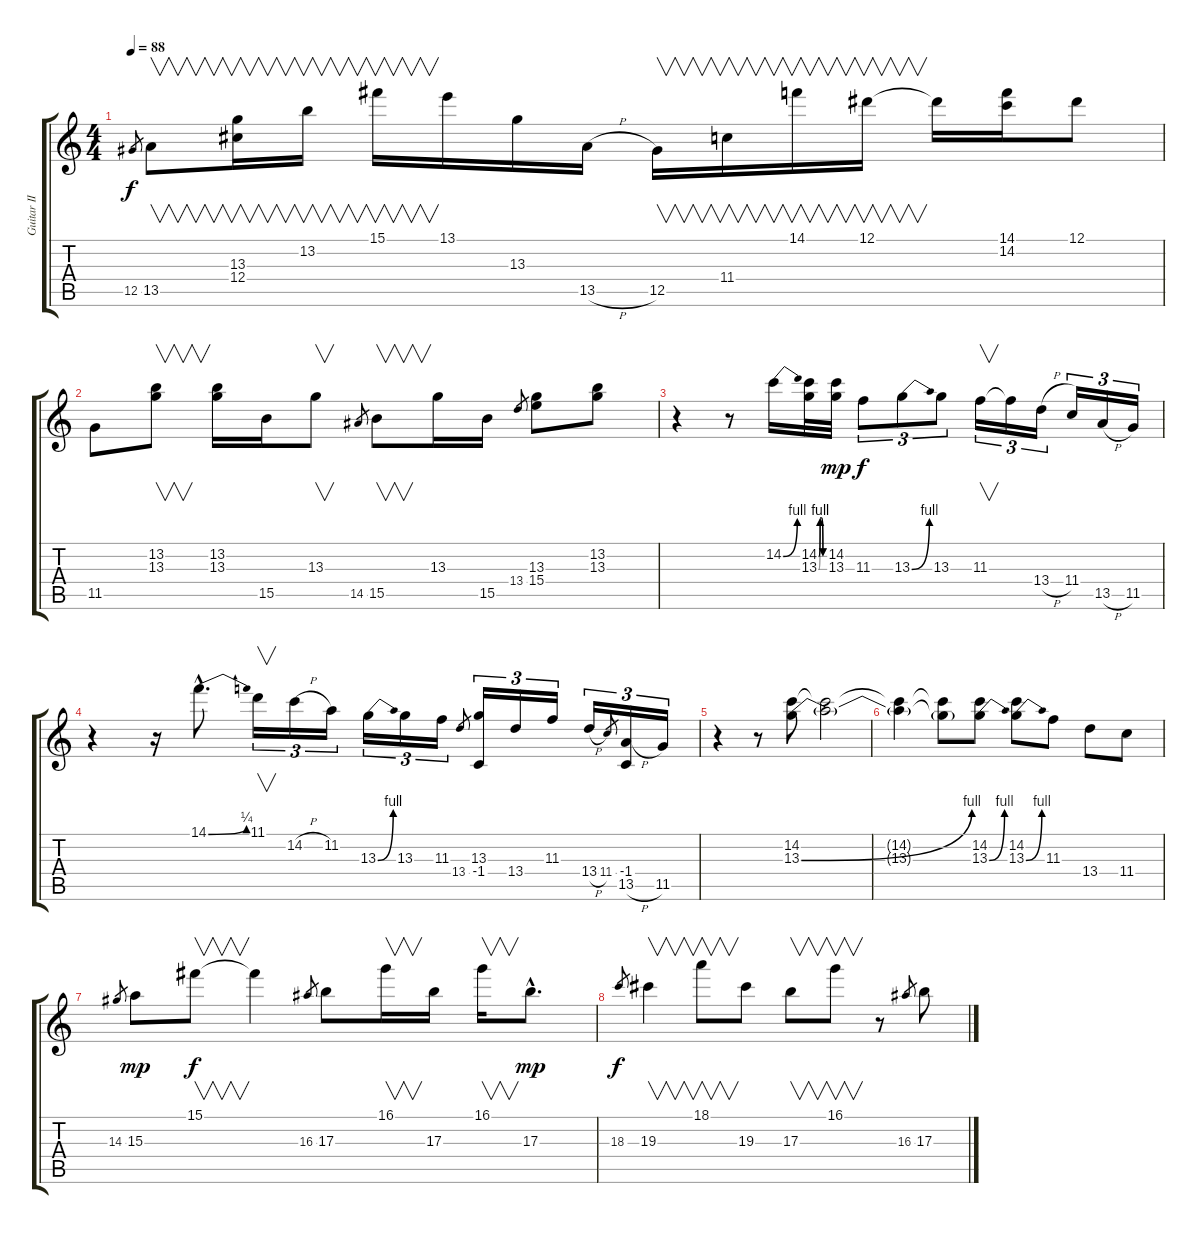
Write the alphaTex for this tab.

\track ("Guitar II" "Guitar II") {instrument overdrivenguitar}
\staff {score tabs}
\tuning (Eb4 Bb3 Gb3 Db3 Ab2 Eb2) {hide}
\ts (4 4)
\tempo 88
\clef g2
\ks c
12.5.8{gr dy f} 13.5.8{v} (13.3 12.4).16{v} 13.2.16{v} 15.1.16{v} 13.1.16 13.3.16 13.5{h}.16 12.5.16{v} 11.4.16{v} 14.1.16{v} 12.1.16{v} 12.1{t}.16 (14.1 14.2).16 12.1.8 |
11.5.8 (13.2 13.3).8{v} (13.2 13.3).16 15.5.16 13.3.8{v} 14.5.8{gr} 15.5.8{v} 13.3.16 15.5.16 13.4.8{gr} (13.3 15.4).8 (13.2 13.3).8 |
r.4 r.8 14.2{be (bend 0 0 60 4)}.16 (14.2{be (custom 0 0 15 4 30 4 45 0 60 0)} 13.3{be (custom 0 0 15 4 30 4 45 0 60 0)}).32 (14.2 13.3).32{dy mp} 11.3.8{tu (3 2) dy f} 13.3{be (bend 0 0 60 4)}.8{tu (3 2)} 13.3.8{tu (3 2)} 11.3.16{v tu (3 2)} 11.3{t}.16{tu (3 2)} 13.4{h}.16{tu (3 2)} 11.4.16{tu (3 2)} 13.5{h}.16{tu (3 2)} 11.5.16{tu (3 2)} |
r.4 r.16 14.1{be (bend 0 0 60 1) hac}.8{d} 11.1.16{v tu (3 2)} 14.2{h}.16{tu (3 2)} 11.2.16{tu (3 2)} 13.3{be (bend 0 0 60 4)}.16{tu (3 2)} 13.3.16{tu (3 2)} 11.3.16{tu (3 2)} 13.4.8{gr} (13.3 -1.4).16{tu (3 2)} 13.4.16{tu (3 2)} 11.3.16{tu (3 2)} 13.4{h}.16{tu (3 2)} 11.4.8{gr} (-1.4 13.5{h}).16{tu (3 2)} 11.5.16{tu (3 2)} |
r.4 r.8 (14.2 13.3{be (bend 0 0 60 4)}).8 (14.2{t} 13.3{t}).2 |
(14.2{t} 13.3{t}).4 (14.2{t} 13.3{t}).8 (14.2 13.3{be (bend 0 0 60 4)}).8 (14.2 13.3{be (bend 0 0 60 4)}).8 11.3.8 13.4.8 11.4.8 |
14.3.8{gr} 15.3.8{dy mp} 15.1.8{v dy f} 15.1{t}.4 16.3.8{gr} 17.3.8 16.1.16{v} 17.3.16 16.1.16{v} 17.3{hac}.8{d dy mp} |
18.3.8{gr dy f} 19.3.4{v} 18.1.8{v} 19.3.8 17.3.8{v} 16.1.8{v} r.8 16.3.8{gr} 17.3.8
